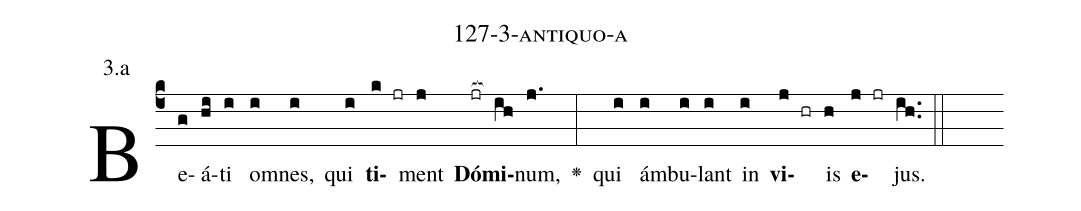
name: 127-3-antiquo-a;
annotation: 3.a;
%%
(c4)Be(g)á(hi)ti(i) om(i)nes,(i) qui(i) <b>ti</b>(k jr)ment(j) <b>Dó</b>(jr[ocb:1{])<b>mi</b>(ih[ocb:0}])num,(j.) <v>\greheightstar</v>(:) qui(i) ám(i)bu(i)lant(i) in(i) <b>vi</b>(j hr)is(h) <b>e</b>(j jr)jus.(ih..) (::)


%E(i) u(i) o(j) u(h) a(j) e.(ih..) (::)
